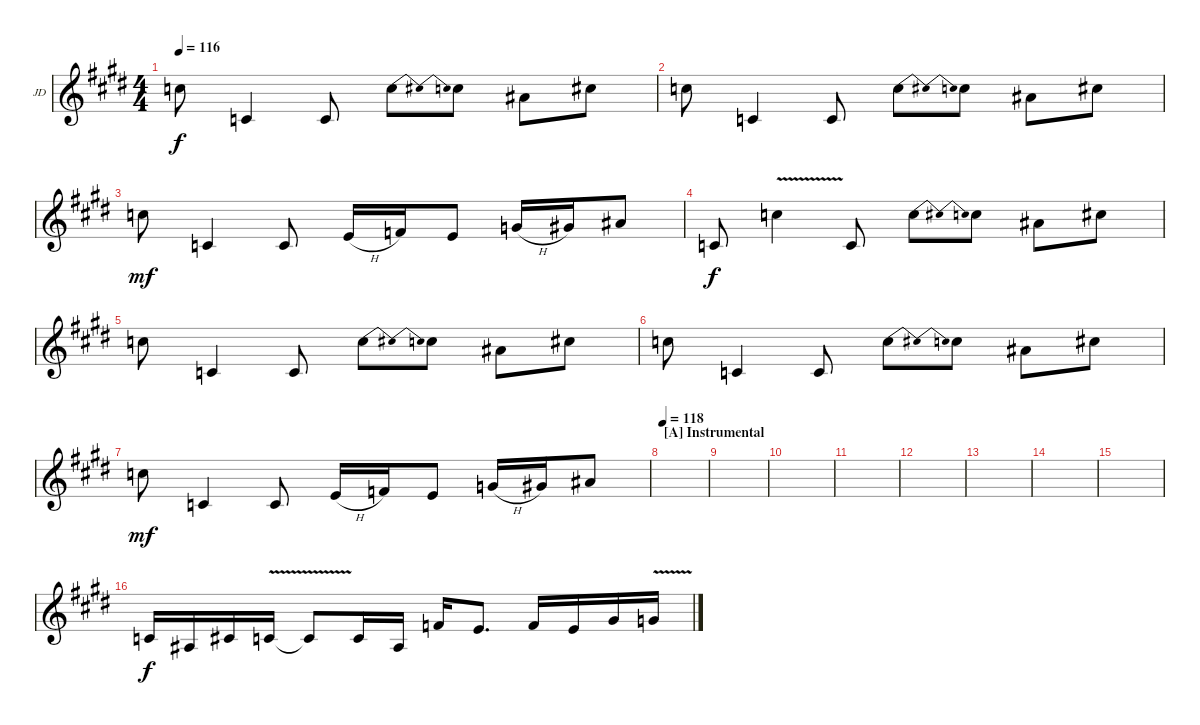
\defaultSystemsLayout 4
\bracketExtendMode groupsimilarinstruments
\firstSystemTrackNameOrientation horizontal
\otherSystemsTrackNameOrientation horizontal
\track ("Jordan Rudess Sitar" "JD") {instrument sitar}
\staff {score}
\tuning (C4 G3 Eb3 Bb2 F2 C2)
\displaytranspose 12
\ts (4 4)
\tempo 116
\clef g2
\ks e
19.5.8{dy f} 12.6.4 12.6.8 19.5{be (bendrelease 0 0 24.599999999999998 2 37.199999999999996 2 59.4 0)}.8 19.5.8 17.5.8 20.5.8 |
19.5.8 12.6.4 12.6.8 19.5{be (bendrelease 0 0 24.599999999999998 2 37.199999999999996 2 59.4 0)}.8 19.5.8 17.5.8 20.5.8 |
19.5.8{dy mf} 12.6.4 12.6.8 16.6{h}.16 17.6.16 16.6.8 14.5{h}.16 15.5.16 17.5.8 |
12.6.8{dy f} 19.5{v}.4 12.6.8 19.5{be (bendrelease 0 0 24.599999999999998 2 37.199999999999996 2 59.4 0)}.8 19.5.8 17.5.8 20.5.8 |
19.5.8 12.6.4 12.6.8 19.5{be (bendrelease 0 0 24.599999999999998 2 37.199999999999996 2 59.4 0)}.8 19.5.8 17.5.8 20.5.8 |
19.5.8 12.6.4 12.6.8 19.5{be (bendrelease 0 0 24.599999999999998 2 37.199999999999996 2 59.4 0)}.8 19.5.8 17.5.8 20.5.8 |
19.5.8{dy mf} 12.6.4 12.6.8 16.6{h}.16 17.6.16 16.6.8 14.5{h}.16 15.5.16 17.5.8 |
\section ("A" "Instrumental")
\tempo 118
|
|
|
|
|
|
|
|
7.5.16{dy f} 5.5.16 8.5.16 7.5{v}.16 7.5{t}.8 7.5.16 5.5.16 7.4.16 6.4.8{d} 7.4.16 6.4.16 5.3.16 9.4{v}.16
